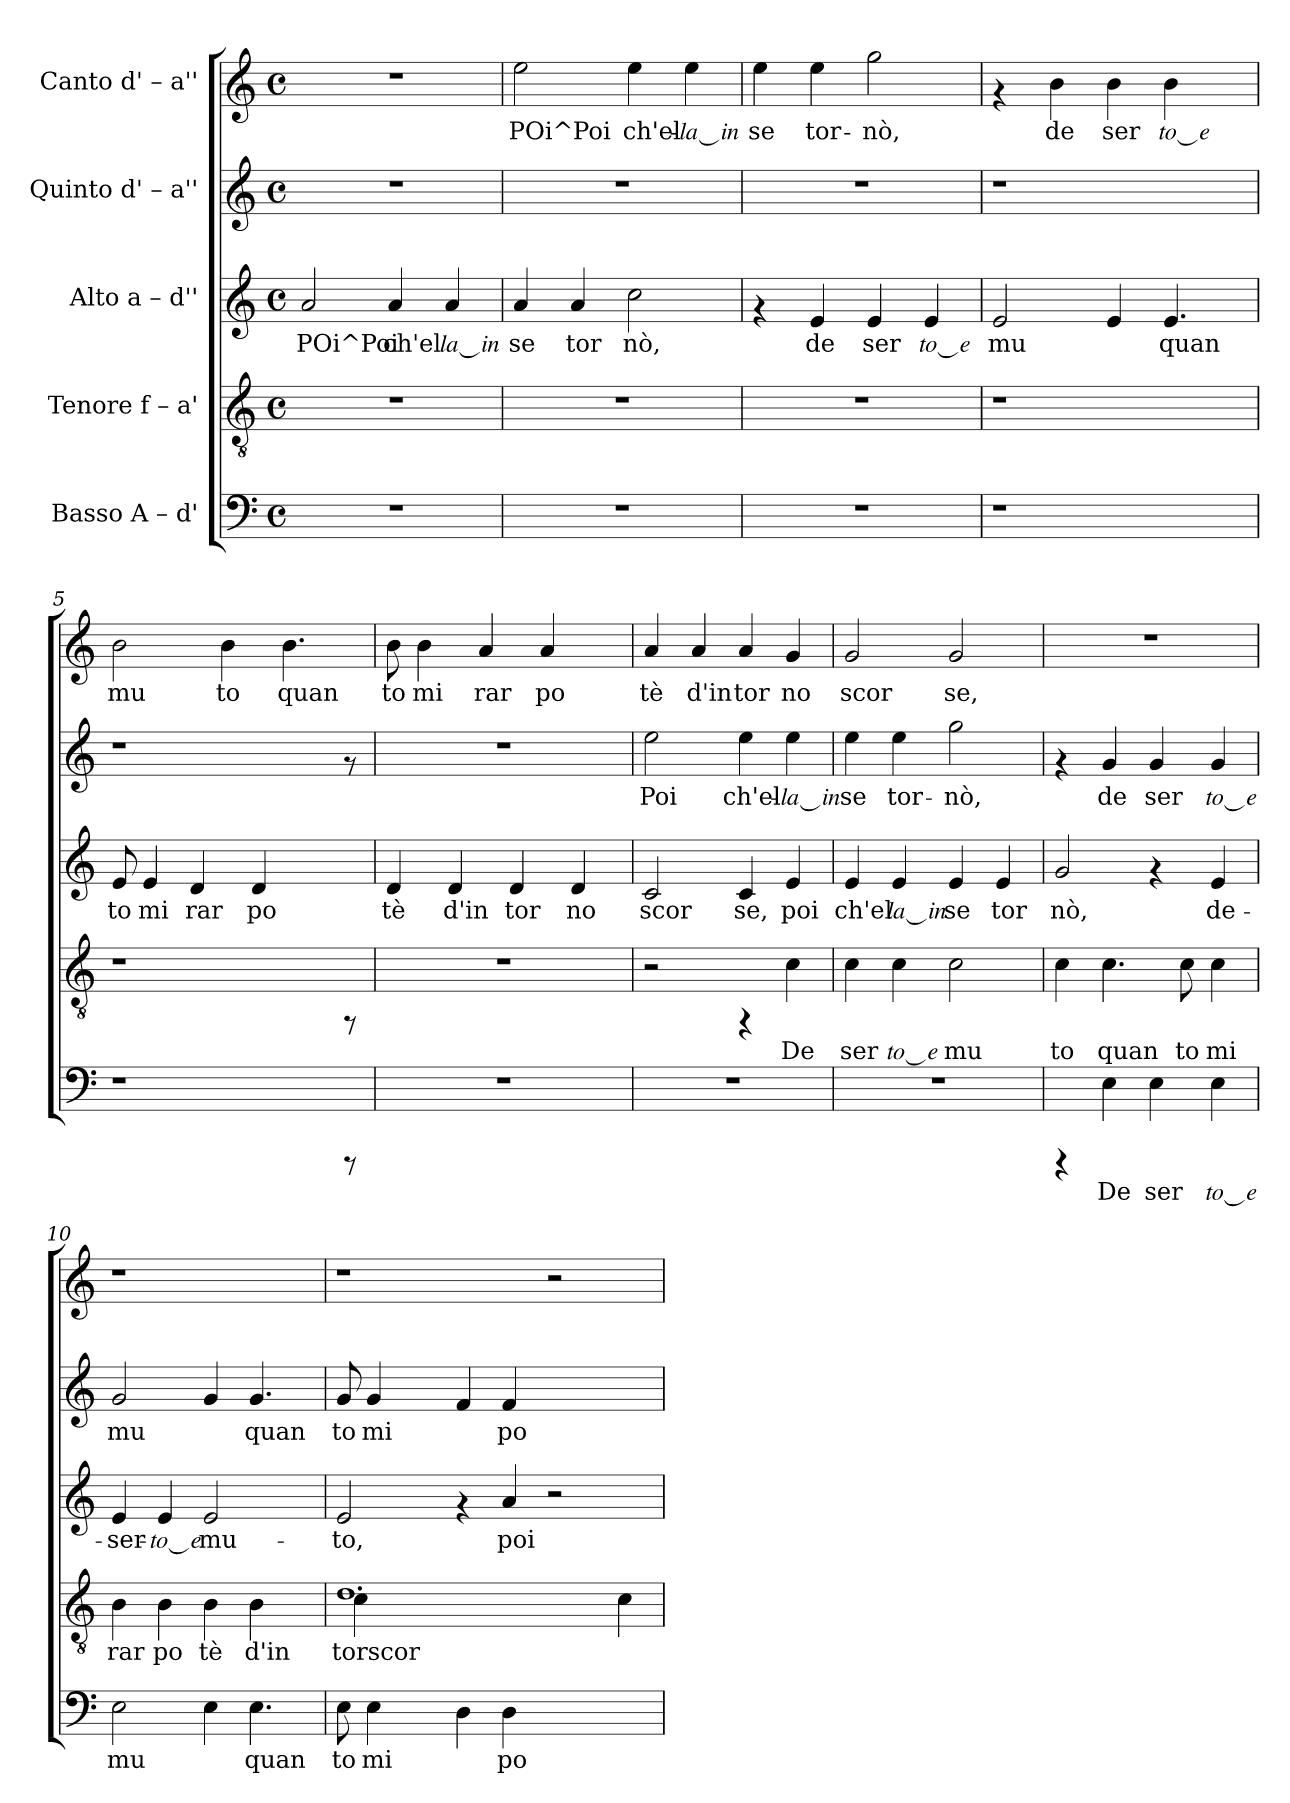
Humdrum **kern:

**kern	**text	**kern	**text	**kern	**text	**kern	**text	**kern	**text
*part5	*part5	*part4	*part4	*part3	*part3	*part2	*part2	*part1	*part1
*staff5	*staff5	*staff4	*staff4	*staff3	*staff3	*staff2	*staff2	*staff1	*staff1
*I"Basso  A – d'	*	*I"Tenore  f – a'	*	*I"Alto  a – d''	*	*I"Quinto  d' – a''	*	*I"Canto  d' – a''	*
!!LO:PB:g=z
*stria5	*	*stria5	*	*stria5	*	*stria5	*	*stria5	*
*clefF4	*	*clefGv2	*	*clefG2	*	*clefG2	*	*clefG2	*
*k[]	*	*k[]	*	*k[]	*	*k[]	*	*k[]	*
*C:	*	*C:	*	*C:	*	*C:	*	*C:	*
*M4/4	*	*M4/4	*	*M4/4	*	*M4/4	*	*M4/4	*
*met(c)	*	*met(c)	*	*met(c)	*	*met(c)	*	*met(c)	*
=1	=1	=1	=1	=1	=1	=1	=1	=1	=1
!	!	!	!	!	!LO:LY:b:rj	!	!	!	!
1r	.	1r	.	2a/	POi^Poi	1r	.	1r	.
!	!	!	!	!	!LO:LY:b:rj	!	!	!	!
.	.	.	.	4a/	ch'el	.	.	.	.
!	!	!	!	!	!LO:LY:b:rj	!	!	!	!
.	.	.	.	4a/	la‿in	.	.	.	.
=2	=2	=2	=2	=2	=2	=2	=2	=2	=2
!	!	!	!	!	!LO:LY:b:rj	!	!	!	!LO:LY:b:rj
1r	.	1r	.	4a/	se	1r	.	2ee\	POi^Poi
!	!	!	!	!	!LO:LY:b:rj	!	!	!	!
.	.	.	.	4a/	tor	.	.	.	.
!	!	!	!	!	!LO:LY:b:rj	!	!	!	!LO:LY:b:rj
.	.	.	.	2cc\	nò,	.	.	4ee\	ch'el-
!	!	!	!	!	!	!	!	!	!LO:LY:b:rj
.	.	.	.	.	.	.	.	4ee\	-la‿in
=3	=3	=3	=3	=3	=3	=3	=3	=3	=3
!	!	!	!	!	!	!	!	!	!LO:LY:b:rj
1r	.	1r	.	4rf	.	1r	.	4ee\	se
!	!	!	!	!	!LO:LY:b:rj	!	!	!	!LO:LY:b:rj
.	.	.	.	4e/	de	.	.	4ee\	tor-
!	!	!	!	!	!LO:LY:b:rj	!	!	!	!LO:LY:b:rj
.	.	.	.	4e/	ser	.	.	2gg\	-nò,
!	!	!	!	!	!LO:LY:b:rj	!	!	!	!
.	.	.	.	4e/	to‿e	.	.	.	.
!!LO:LB:g=z
=4	=4	=4	=4	=4	=4	=4	=4	=4	=4
!	!	!	!	!	!LO:LY:b:rj	!	!	!	!
1r	.	1r	.	2e/	mu	1r	.	4rf	.
!	!	!	!	!	!	!	!	!	!LO:LY:b:rj
.	.	.	.	.	.	.	.	4b\	de
!	!	!	!	!	!	!	!	!	!LO:LY:b:rj
.	.	.	.	4e/	.	.	.	4b\	ser
!	!	!	!	!	!LO:LY:b:rj	!	!	!	!LO:LY:b:rj
.	.	.	.	4.e/	quan	.	.	4b\	to‿e
8ryy	.	8ryy	.	.	.	8ryy	.	8ryy	.
=5	=5	=5	=5	=5	=5	=5	=5	=5	=5
!	!	!	!	!	!LO:LY:b:rj	!	!	!	!LO:LY:b:rj
1r	.	1r	.	8e/	to	1r	.	2b\	mu
!	!	!	!	!	!LO:LY:b:rj	!	!	!	!
.	.	.	.	4e/	mi	.	.	.	.
!	!	!	!	!	!LO:LY:b:rj	!	!	!	!
.	.	.	.	4d/	rar	.	.	.	.
!	!	!	!	!	!	!	!	!	!LO:LY:b:rj
.	.	.	.	.	.	.	.	4b\	to
!	!	!	!	!	!LO:LY:b:rj	!	!	!	!
.	.	.	.	4d/	po	.	.	.	.
!	!	!	!	!	!	!	!	!	!LO:LY:b:rj
.	.	.	.	.	.	.	.	4.b\	quan
.	.	.	.	4ryy	.	.	.	.	.
8rCCC	.	8rFF	.	.	.	8rf	.	.	.
=6	=6	=6	=6	=6	=6	=6	=6	=6	=6
!	!	!	!	!	!LO:LY:b:rj	!	!	!	!LO:LY:b:rj
1r	.	1r	.	4d/	tè	1r	.	8b\	to
!	!	!	!	!	!	!	!	!	!LO:LY:b:rj
.	.	.	.	.	.	.	.	4b\	mi
!	!	!	!	!	!LO:LY:b:rj	!	!	!	!
.	.	.	.	4d/	d'in	.	.	.	.
!	!	!	!	!	!	!	!	!	!LO:LY:b:rj
.	.	.	.	.	.	.	.	4a/	rar
!	!	!	!	!	!LO:LY:b:rj	!	!	!	!
.	.	.	.	4d/	tor	.	.	.	.
!	!	!	!	!	!	!	!	!	!LO:LY:b:rj
.	.	.	.	.	.	.	.	4a/	po
!	!	!	!	!	!LO:LY:b:rj	!	!	!	!
.	.	.	.	4d/	no	.	.	.	.
.	.	.	.	.	.	.	.	8ryy	.
=7	=7	=7	=7	=7	=7	=7	=7	=7	=7
!	!	!	!	!	!LO:LY:b:rj	!	!LO:LY:b:cj	!	!LO:LY:b:rj
1r	.	2r	.	2c/	scor	2ee\	Poi	4a/	tè
!	!	!	!	!	!	!	!	!	!LO:LY:b:rj
.	.	.	.	.	.	.	.	4a/	d'in
!	!	!	!	!	!LO:LY:b:rj	!	!LO:LY:b:cj	!	!LO:LY:b:rj
.	.	4rFF	.	4c/	se,	4ee\	ch'el-	4a/	tor
!	!	!	!LO:LY:b:cj	!	!LO:LY:b:rj	!	!LO:LY:b:cj	!	!LO:LY:b:rj
.	.	4c\	De	4e/	poi	4ee\	-la‿in	4g/	no
=8	=8	=8	=8	=8	=8	=8	=8	=8	=8
!	!	!	!LO:LY:b:cj	!	!LO:LY:b:rj	!	!LO:LY:b:cj	!	!LO:LY:b:rj
1r	.	4c\	ser	4e/	ch'el	4ee\	se	2g/	scor
!	!	!	!LO:LY:b:cj	!	!LO:LY:b:rj	!	!LO:LY:b:cj	!	!
.	.	4c\	to‿e	4e/	la‿in	4ee\	tor-	.	.
!	!	!	!LO:LY:b:cj	!	!LO:LY:b:rj	!	!LO:LY:b:cj	!	!LO:LY:b:rj
.	.	2c\	mu	4e/	se	2gg\	-nò,	2g/	se,
!	!	!	!	!	!LO:LY:b:rj	!	!	!	!
.	.	.	.	4e/	tor	.	.	.	.
!!LO:PB:g=z
=9	=9	=9	=9	=9	=9	=9	=9	=9	=9
!	!	!	!LO:LY:b:cj	!	!LO:LY:b:rj	!	!	!	!
4rCCC	.	4c\	to	2g/	nò,	4rf	.	1r	.
!	!LO:LY:b:cj	!	!LO:LY:b:cj	!	!	!	!LO:LY:b:cj	!	!
4E\	De	4.c\	quan	.	.	4g/	de	.	.
!	!LO:LY:b:cj	!	!	!	!	!	!LO:LY:b:cj	!	!
4E\	ser	.	.	4rf	.	4g/	ser	.	.
!	!	!	!LO:LY:b:cj	!	!	!	!	!	!
.	.	8c\	to	.	.	.	.	.	.
!	!LO:LY:b:cj	!	!LO:LY:b:cj	!	!LO:LY:b:rj	!	!LO:LY:b:cj	!	!
4E\	to‿e	4c\	mi	4e/	de-	4g/	to‿e	.	.
=10	=10	=10	=10	=10	=10	=10	=10	=10	=10
!	!LO:LY:b:cj	!	!LO:LY:b:cj	!	!LO:LY:b:rj	!	!LO:LY:b:cj	!	!
2E\	mu	4B\	rar	4e/	-ser-	2g/	mu	1r	.
!	!	!	!LO:LY:b:cj	!	!LO:LY:b:rj	!	!	!	!
.	.	4B\	po	4e/	-to‿e	.	.	.	.
!	!	!	!LO:LY:b:cj	!	!LO:LY:b:rj	!	!	!	!
4E\	.	4B\	tè	2e/	mu-	4g/	.	.	.
!	!LO:LY:b:cj	!	!LO:LY:b:cj	!	!	!	!LO:LY:b:cj	!	!
4.E\	quan	4B\	d'in	.	.	4.g/	quan	.	.
.	.	8ryy	.	8ryy	.	.	.	8ryy	.
=11	=11	=11	=11	=11	=11	=11	=11	=11	=11
!	!LO:LY:b:cj	!	!LO:LY:b:cj	!	!LO:LY:b:rj	!	!LO:LY:b:cj	!	!
*	*	*^	*	*	*	*	*	*	*
8E\	to	1.d	4c\	torscor	2e/	-to,	8g/	to	1r	.
!	!LO:LY:b:cj	!	!	!	!	!	!	!LO:LY:b:cj	!	!
4E\	mi	.	.	.	.	.	4g/	mi	.	.
.	.	.	1.ryy	.	.	.	.	.	.	.
8ryy	.	.	.	.	.	.	8ryy	.	.	.
4D\	.	.	.	.	4rf	.	4f/	.	.	.
!	!LO:LY:b:cj	!	!	!	!	!LO:LY:b:rj	!	!LO:LY:b:cj	!	!
4D\	po	.	.	.	4a/	poi	4f/	po	.	.
2.ryy	.	.	.	.	2r	.	2.ryy	.	2r	.
!	!	!	!	!LO:LY:b:cj	!	!	!	!	!	!
.	.	4c\	.	.	4ryy	.	.	.	4ryy	.
*	*	*v	*v	*	*	*	*	*	*	*
=	=	=	=	=	=	=	=	=	=
*-	*-	*-	*-	*-	*-	*-	*-	*-	*-
